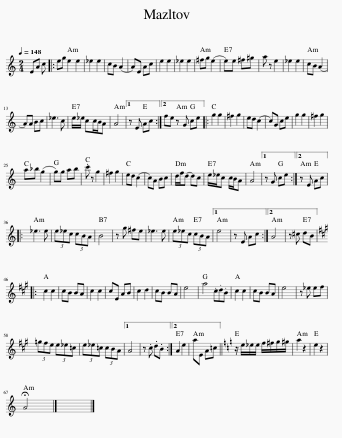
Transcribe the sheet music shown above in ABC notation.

X:1
L:1/8
Q:1/4=148
M:2/4
I:linebreak $
K:C
V:1 treble
V:1
 EA c |: eg e2 e2 | _e2 e2 | cB (A2 | A)E Ac | %5
 e2 e2 | _e2 e2 | ^fg (e2 | e)e ^f^g | a z e2 | %10
 _e2 e2 | cB (A2 |$ A)A Bc | _e3 c | e/_e/ cc/B/A | %15
 A4 |1 z E Ac :|2 fe z G ce |: g2 g2 | ^f2 g2 | %20
 ed (c2 | c)G ce | g2 g2 | ^f2 g2 |$ a_b (g2 | %25
 g)g ab | .c' z g2 | ^f2 g2 | ed (c2 | c)A Bc | %30
 d/f/(d d)c | e/_e/c c/B/A | A4 |1 z G ce :|2 z E Ac |:$ %35
 _e3 e | (3e_ec (3cBA | B4 | z g ^fe | _e3 e | %40
 (3e_ec (3cBA |1 e4 | z E Ac :|2 A4 | z ^c dB |:$ %45
[K:A] c2 c2 | cB BA | c2 c2 | cE AB | c2 d2 | %50
 cB BA | e4 | a4 .c.d.B | c2 c2 | cB BA | %55
 e4 | z _e ef |$ (3=gfe (3e_e=c | (3e_e=c (3cBA |1 A4 | %60
 z .c .d.B :|2 A2 e2 | aE A=c ||[K:Amin] z/ e/_e/e/ f/^f/g/^g/ | a2 z2 | %65
 e2 z2 |$ !fermata!A4 |] x4 |] %68
